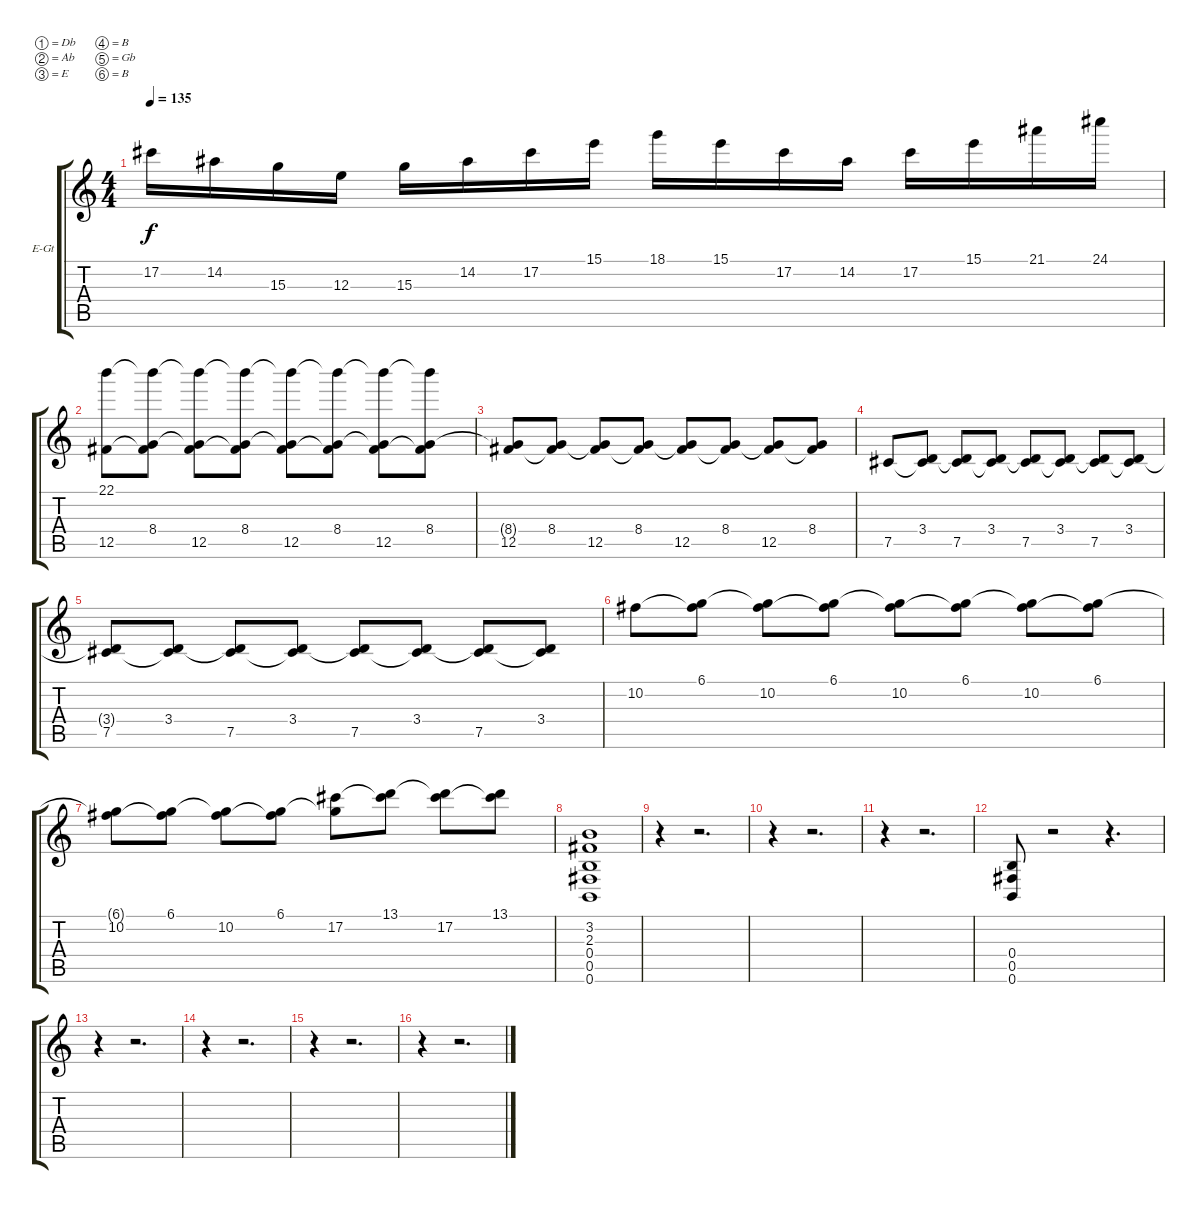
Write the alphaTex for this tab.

\bracketExtendMode groupsimilarinstruments
\firstSystemTrackNameOrientation horizontal
\otherSystemsTrackNameOrientation horizontal
\track ("harmonic" "E-Gt") {instrument distortionguitar}
\staff {score tabs}
\tuning (Db4 Ab3 E3 B2 Gb2 B1)
\ts (4 4)
\tempo 135
\clef g2
\ks c
17.2.16{dy f} 14.2.16 15.3.16 12.3.16 15.3.16 14.2.16 17.2.16 15.1.16 18.1.16 15.1.16 17.2.16 14.2.16 17.2.16 15.1.16 21.1.16 24.1.16 |
(22.1 12.5).8 (8.4 12.5{t} 22.1{t}).8 (8.4{t} 12.5 22.1{t}).8 (8.4 12.5{t} 22.1{t}).8 (8.4{t} 12.5 22.1{t}).8 (8.4 12.5{t} 22.1{t}).8 (8.4{t} 12.5 22.1{t}).8 (22.1{t} 8.4 12.5{t}).8 |
(8.4{t} 12.5).8 (8.4 12.5{t}).8 (8.4{t} 12.5).8 (8.4 12.5{t}).8 (8.4{t} 12.5).8 (8.4 12.5{t}).8 (8.4{t} 12.5).8 (8.4 12.5{t}).8 |
7.5.8 (3.4 7.5{t}).8 (3.4{t} 7.5).8 (3.4 7.5{t}).8 (3.4{t} 7.5).8 (3.4 7.5{t}).8 (3.4{t} 7.5).8 (3.4 7.5{t}).8 |
(3.4{t} 7.5).8 (3.4 7.5{t}).8 (3.4{t} 7.5).8 (3.4 7.5{t}).8 (3.4{t} 7.5).8 (3.4 7.5{t}).8 (3.4{t} 7.5).8 (3.4 7.5{t}).8 |
10.2.8 (6.1 10.2{t}).8 (6.1{t} 10.2).8 (6.1 10.2{t}).8 (6.1{t} 10.2).8 (6.1 10.2{t}).8 (6.1{t} 10.2).8 (6.1 10.2{t}).8 |
(6.1{t} 10.2).8 (6.1 10.2{t}).8 (6.1{t} 10.2).8 (6.1 10.2{t}).8 (6.1{t} 17.2).8 (13.1 17.2{t}).8 (13.1{t} 17.2).8 (13.1 17.2{t}).8 |
(3.2 2.3 0.4 0.5 0.6).1 |
r.4 r.2{d} |
r.4 r.2{d} |
r.4 r.2{d} |
(0.4 0.5 0.6).8 r.2 r.4{d} |
r.4 r.2{d} |
r.4 r.2{d} |
r.4 r.2{d} |
r.4 r.2{d}
